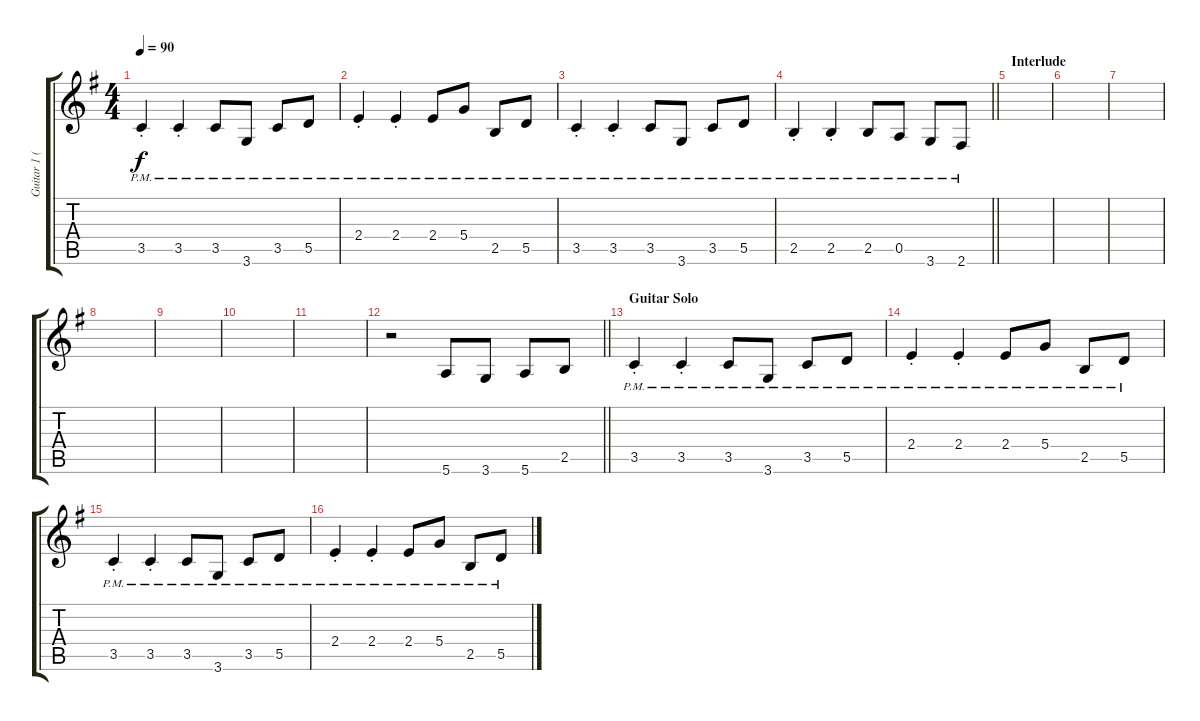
\track ("Guitar 1 (Alex)" "Guitar 1 (") {instrument overdrivenguitar}
\staff {score tabs}
\tuning (E4 B3 G3 D3 A2 E2) {hide}
\ts (4 4)
\tempo 90
\clef g2
\ks g
3.5{pm st}.4{dy f} 3.5{pm st}.4 3.5{pm}.8 3.6{pm}.8 3.5{pm}.8 5.5{pm}.8 |
2.4{pm st}.4 2.4{pm st}.4 2.4{pm}.8 5.4{pm}.8 2.5{pm}.8 5.5{pm}.8 |
3.5{pm st}.4 3.5{pm st}.4 3.5{pm}.8 3.6{pm}.8 3.5{pm}.8 5.5{pm}.8 |
\barLineRight lightlight
2.5{pm st}.4 2.5{pm st}.4 2.5{pm}.8 0.5{pm}.8 3.6{pm}.8 2.6{pm}.8 |
\section ("" "Interlude")
|
|
|
|
|
|
|
\barLineRight lightlight
r.2 5.6.8 3.6.8 5.6.8 2.5.8 |
\section ("" "Guitar Solo")
3.5{pm st}.4 3.5{pm st}.4 3.5{pm}.8 3.6{pm}.8 3.5{pm}.8 5.5{pm}.8 |
2.4{pm st}.4 2.4{pm st}.4 2.4{pm}.8 5.4{pm}.8 2.5{pm}.8 5.5{pm}.8 |
3.5{pm st}.4 3.5{pm st}.4 3.5{pm}.8 3.6{pm}.8 3.5{pm}.8 5.5{pm}.8 |
2.4{pm st}.4 2.4{pm st}.4 2.4{pm}.8 5.4{pm}.8 2.5{pm}.8 5.5{pm}.8
